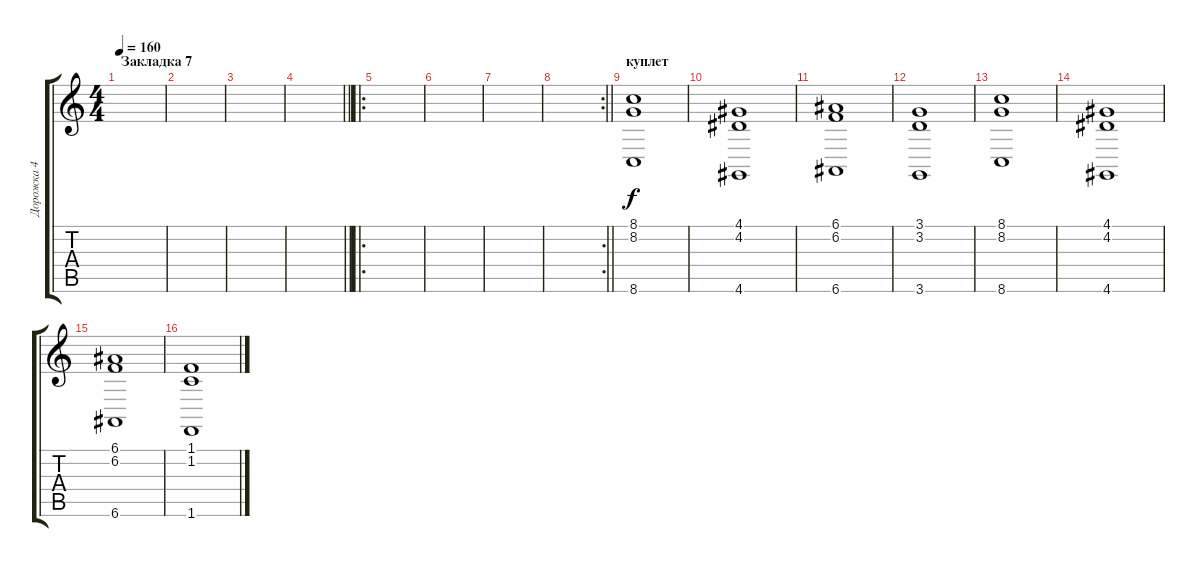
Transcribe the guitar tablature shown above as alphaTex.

\track ("Дорожка 4" "Дорожка 4") {instrument synthstrings1}
\staff {score tabs}
\tuning (E4 B3 G3 D3 A2 E2) {hide}
\ts (4 4)
\section ("" "Закладка 7")
\tempo 160
\clef g2
\ks c
|
|
|
\barLineRight lightlight
|
\ro
|
|
|
\rc 2
\barLineRight lightlight
|
\section ("" "куплет")
(8.1 8.2 8.6).1 |
(4.1 4.2 4.6).1 |
(6.1 6.2 6.6).1 |
(3.1 3.2 3.6).1 |
(8.1 8.2 8.6).1 |
(4.1 4.2 4.6).1 |
(6.1 6.2 6.6).1 |
(1.1 1.2 1.6).1
